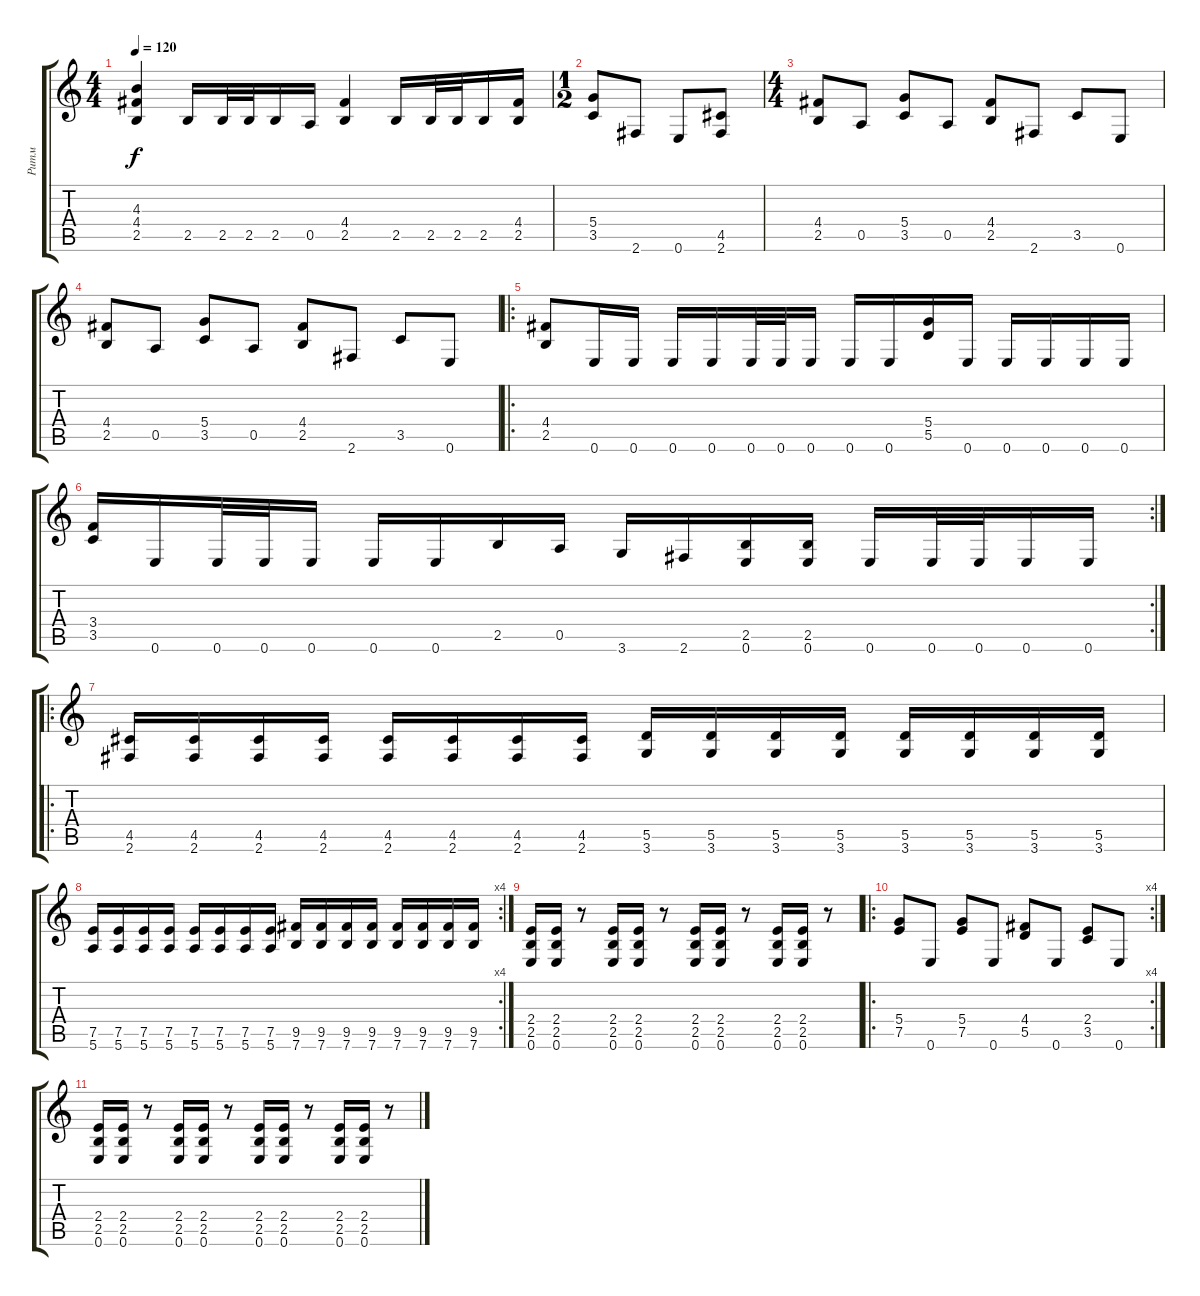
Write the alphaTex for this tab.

\track ("Ритм" "Ритм") {instrument distortionguitar}
\staff {score tabs}
\tuning (E4 B3 G3 D3 A2 E2) {hide}
\ts (4 4)
\tempo 120
\clef g2
\ks c
(4.3 4.4 2.5).4{dy f} 2.5.16 2.5.32 2.5.32 2.5.16 0.5.16 (4.4 2.5).4 2.5.16 2.5.32 2.5.32 2.5.16 (4.4 2.5).16 |
\ts (1 2)
(5.4 3.5).8 2.6.8 0.6.8 (4.5 2.6).8 |
\ts (4 4)
(4.4 2.5).8 0.5.8 (5.4 3.5).8 0.5.8 (4.4 2.5).8 2.6.8 3.5.8 0.6.8 |
(4.4 2.5).8 0.5.8 (5.4 3.5).8 0.5.8 (4.4 2.5).8 2.6.8 3.5.8 0.6.8 |
\ro
(4.4 2.5).8 0.6.16 0.6.16 0.6.16 0.6.16 0.6.32 0.6.32 0.6.16 0.6.16 0.6.16 (5.4 5.5).16 0.6.16 0.6.16 0.6.16 0.6.16 0.6.16 |
\rc 2
(3.4 3.5).16 0.6.16 0.6.32 0.6.32 0.6.16 0.6.16 0.6.16 2.5.16 0.5.16 3.6.16 2.6.16 (2.5 0.6).16 (2.5 0.6).16 0.6.16 0.6.32 0.6.32 0.6.16 0.6.16 |
\ro
(4.5 2.6).16 (4.5 2.6).16 (4.5 2.6).16 (4.5 2.6).16 (4.5 2.6).16 (4.5 2.6).16 (4.5 2.6).16 (4.5 2.6).16 (5.5 3.6).16 (5.5 3.6).16 (5.5 3.6).16 (5.5 3.6).16 (5.5 3.6).16 (5.5 3.6).16 (5.5 3.6).16 (5.5 3.6).16 |
\rc 4
(7.5 5.6).16 (7.5 5.6).16 (7.5 5.6).16 (7.5 5.6).16 (7.5 5.6).16 (7.5 5.6).16 (7.5 5.6).16 (7.5 5.6).16 (9.5 7.6).16 (9.5 7.6).16 (9.5 7.6).16 (9.5 7.6).16 (9.5 7.6).16 (9.5 7.6).16 (9.5 7.6).16 (9.5 7.6).16 |
(2.4 2.5 0.6).16 (2.4 2.5 0.6).16 r.8 (2.4 2.5 0.6).16 (2.4 2.5 0.6).16 r.8 (2.4 2.5 0.6).16 (2.4 2.5 0.6).16 r.8 (2.4 2.5 0.6).16 (2.4 2.5 0.6).16 r.8 |
\ro
\rc 4
(5.4 7.5).8 0.6.8 (5.4 7.5).8 0.6.8 (4.4 5.5).8 0.6.8 (2.4 3.5).8 0.6.8 |
(2.4 2.5 0.6).16 (2.4 2.5 0.6).16 r.8 (2.4 2.5 0.6).16 (2.4 2.5 0.6).16 r.8 (2.4 2.5 0.6).16 (2.4 2.5 0.6).16 r.8 (2.4 2.5 0.6).16 (2.4 2.5 0.6).16 r.8
